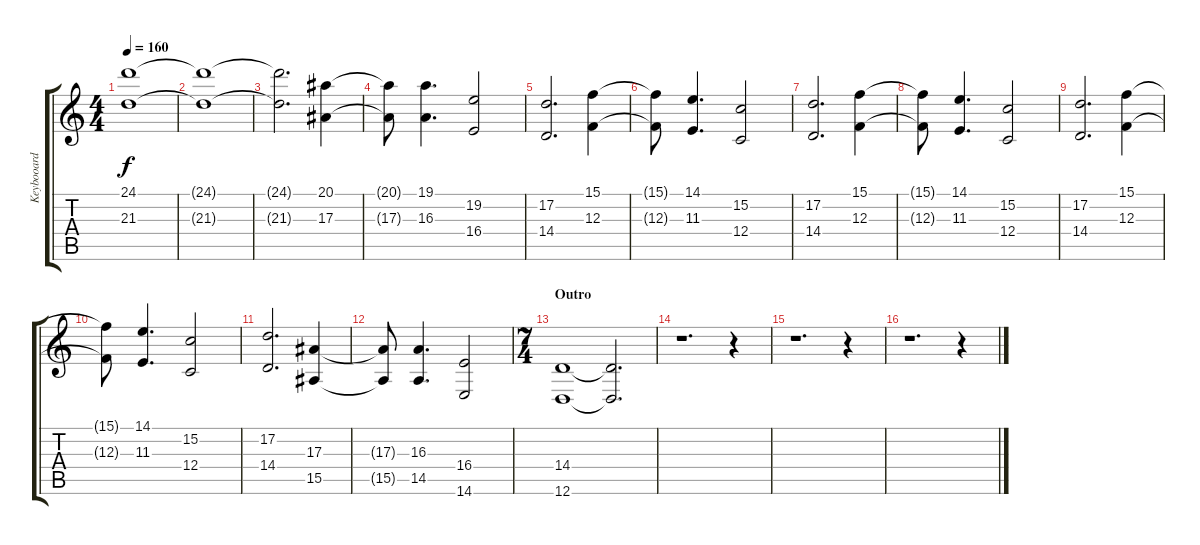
\track ("Keybooard" "Keybooard") {instrument synthstrings1}
\staff {score tabs}
\tuning (D4 A3 F3 C3 G2 D2) {hide}
\ts (4 4)
\tempo 160
\clef g2
\ks c
(24.1 21.3).1{dy f} |
(24.1{t} 21.3{t}).1 |
(24.1{t} 21.3{t}).2{d} (20.1 17.3).4 |
(20.1{t} 17.3{t}).8 (19.1 16.3).4{d} (19.2 16.4).2 |
(17.2 14.4).2{d} (15.1 12.3).4 |
(15.1{t} 12.3{t}).8 (14.1 11.3).4{d} (15.2 12.4).2 |
(17.2 14.4).2{d} (15.1 12.3).4 |
(15.1{t} 12.3{t}).8 (14.1 11.3).4{d} (15.2 12.4).2 |
(17.2 14.4).2{d} (15.1 12.3).4 |
(15.1{t} 12.3{t}).8 (14.1 11.3).4{d} (15.2 12.4).2 |
(17.2 14.4).2{d} (17.3 15.5).4 |
(17.3{t} 15.5{t}).8 (16.3 14.5).4{d} (16.4 14.6).2 |
\ts (7 4)
\section ("" "Outro")
(14.4 12.6).1 (14.4{t} 12.6{t}).2{d} |
r.1{d} r.4 |
r.1{d} r.4 |
r.1{d} r.4
